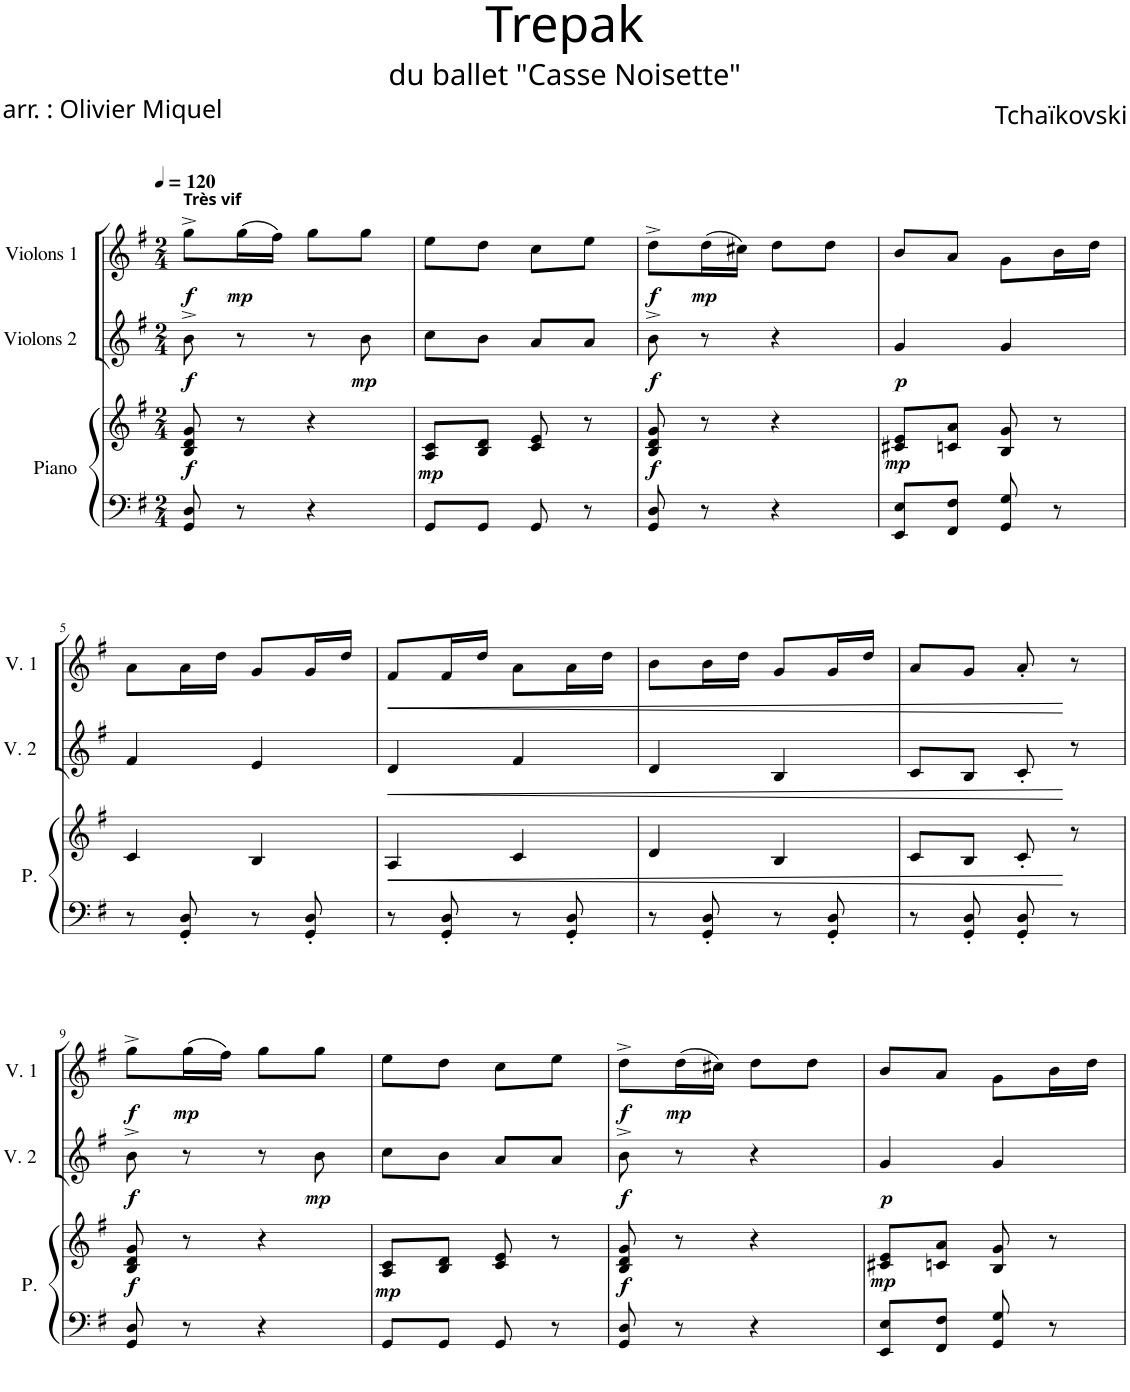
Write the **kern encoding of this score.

**kern	**kern	**dynam	**kern	**dynam	**kern	**dynam
*part3	*part3	*part3	*part2	*part2	*part1	*part1
*staff4	*staff3	*staff3/4	*staff2	*staff2	*staff1	*staff1
*I"Piano	*	*	*I"Violons 2	*	*I"Violons 1	*
*I'P.	*	*	*I'V. 2	*	*I'V. 1	*
*clefF4	*clefG2	*	*clefG2	*	*clefG2	*
*k[f#]	*k[f#]	*	*k[f#]	*	*k[f#]	*
*G:	*G:	*	*G:	*	*G:	*
*M2/4	*M2/4	*	*M2/4	*	*M2/4	*
*MM120	*MM120	*	*MM120	*	*MM120	*
=1	=1	=1	=1	=1	=1	=1
!	!	!	!	!	!LO:TX:a:B:t=Très vif	!
!	!	!LO:DY:b	!	!LO:DY:b	!	!LO:DY:b
8GG/ 8D/	8B/ 8d/ 8g/	f	8b^\	f	8gg^\L	f
!	!	!	!	!	!	!LO:DY:b
8r	8r	.	8r	.	(16gg\L	mp
.	.	.	.	.	16ff#\JJ)	.
4r	4r	.	8r	.	8gg\L	.
!	!	!	!	!LO:DY:b	!	!
.	.	.	8b\	mp	8gg\J	.
=2	=2	=2	=2	=2	=2	=2
!	!	!LO:DY:b	!	!	!	!
8GG/L	8A/ 8c/L	mp	8cc\L	.	8ee\L	.
8GG/J	8B/ 8d/J	.	8b\J	.	8dd\J	.
8GG/	8c/ 8e/	.	8a/L	.	8cc\L	.
8r	8r	.	8a/J	.	8ee\J	.
=3	=3	=3	=3	=3	=3	=3
!	!	!LO:DY:b	!	!LO:DY:b	!	!LO:DY:b
8GG/ 8D/	8B/ 8d/ 8g/	f	8b^\	f	8dd^\L	f
!	!	!	!	!	!	!LO:DY:b
8r	8r	.	8r	.	(16dd\L	mp
.	.	.	.	.	16cc#X\JJ)	.
4r	4r	.	4r	.	8dd\L	.
.	.	.	.	.	8dd\J	.
=4	=4	=4	=4	=4	=4	=4
!	!	!LO:DY:b	!	!LO:DY:b	!	!
8EE/ 8E/L	8c#X/ 8e/L	mp	4g/	p	8b/L	.
8FF#/ 8F#/J	8cn/ 8a/J	.	.	.	8a/J	.
8GG/ 8G/	8B/ 8g/	.	4g/	.	8g\L	.
8r	8r	.	.	.	16b\L	.
.	.	.	.	.	16dd\JJ	.
!!LO:LB:g=z
=5	=5	=5	=5	=5	=5	=5
8r	4c/	.	4f#/	.	8a\L	.
8GG/' 8D/'	.	.	.	.	16a\L	.
.	.	.	.	.	16dd\JJ	.
8r	4B/	.	4e/	.	8g/L	.
8GG/' 8D/'	.	.	.	.	16g/L	.
.	.	.	.	.	16dd/JJ	.
=6	=6	=6	=6	=6	=6	=6
!	!	!LO:HP:b	!	!LO:HP:b	!	!LO:HP:b
8r	4A/	<	4d/	<	8f#/L	<
8GG/' 8D/'	.	.	.	.	16f#/L	.
.	.	.	.	.	16dd/JJ	.
8r	4c/	.	4f#/	.	8a\L	.
8GG/' 8D/'	.	.	.	.	16a\L	.
.	.	.	.	.	16dd\JJ	.
=7	=7	=7	=7	=7	=7	=7
8r	4d/	.	4d/	.	8b\L	.
8GG/' 8D/'	.	.	.	.	16b\L	.
.	.	.	.	.	16dd\JJ	.
8r	4B/	.	4B/	.	8g/L	.
8GG/' 8D/'	.	.	.	.	16g/L	.
.	.	.	.	.	16dd/JJ	.
=8	=8	=8	=8	=8	=8	=8
8r	8c/L	.	8c/L	.	8a/L	.
8GG/' 8D/'	8B/J	.	8B/J	.	8g/J	.
8GG/' 8D/'	8c'/	.	8c'/	.	8a'/	.
8r	8r	[	8r	[	8r	[
!!LO:LB:g=z
=9	=9	=9	=9	=9	=9	=9
!	!	!LO:DY:b	!	!LO:DY:b	!	!LO:DY:b
8GG/ 8D/	8B/ 8d/ 8g/	f	8b^\	f	8gg^\L	f
!	!	!	!	!	!	!LO:DY:b
8r	8r	.	8r	.	(16gg\L	mp
.	.	.	.	.	16ff#\JJ)	.
4r	4r	.	8r	.	8gg\L	.
!	!	!	!	!LO:DY:b	!	!
.	.	.	8b\	mp	8gg\J	.
=10	=10	=10	=10	=10	=10	=10
!	!	!LO:DY:b	!	!	!	!
8GG/L	8A/ 8c/L	mp	8cc\L	.	8ee\L	.
8GG/J	8B/ 8d/J	.	8b\J	.	8dd\J	.
8GG/	8c/ 8e/	.	8a/L	.	8cc\L	.
8r	8r	.	8a/J	.	8ee\J	.
=11	=11	=11	=11	=11	=11	=11
!	!	!LO:DY:b	!	!LO:DY:b	!	!LO:DY:b
8GG/ 8D/	8B/ 8d/ 8g/	f	8b^\	f	8dd^\L	f
!	!	!	!	!	!	!LO:DY:b
8r	8r	.	8r	.	(16dd\L	mp
.	.	.	.	.	16cc#X\JJ)	.
4r	4r	.	4r	.	8dd\L	.
.	.	.	.	.	8dd\J	.
=12	=12	=12	=12	=12	=12	=12
!	!	!LO:DY:b	!	!LO:DY:b	!	!
8EE/ 8E/L	8c#X/ 8e/L	mp	4g/	p	8b/L	.
8FF#/ 8F#/J	8cn/ 8a/J	.	.	.	8a/J	.
8GG/ 8G/	8B/ 8g/	.	4g/	.	8g\L	.
8r	8r	.	.	.	16b\L	.
.	.	.	.	.	16dd\JJ	.
=	=	=	=	=	=	=
*-	*-	*-	*-	*-	*-	*-
